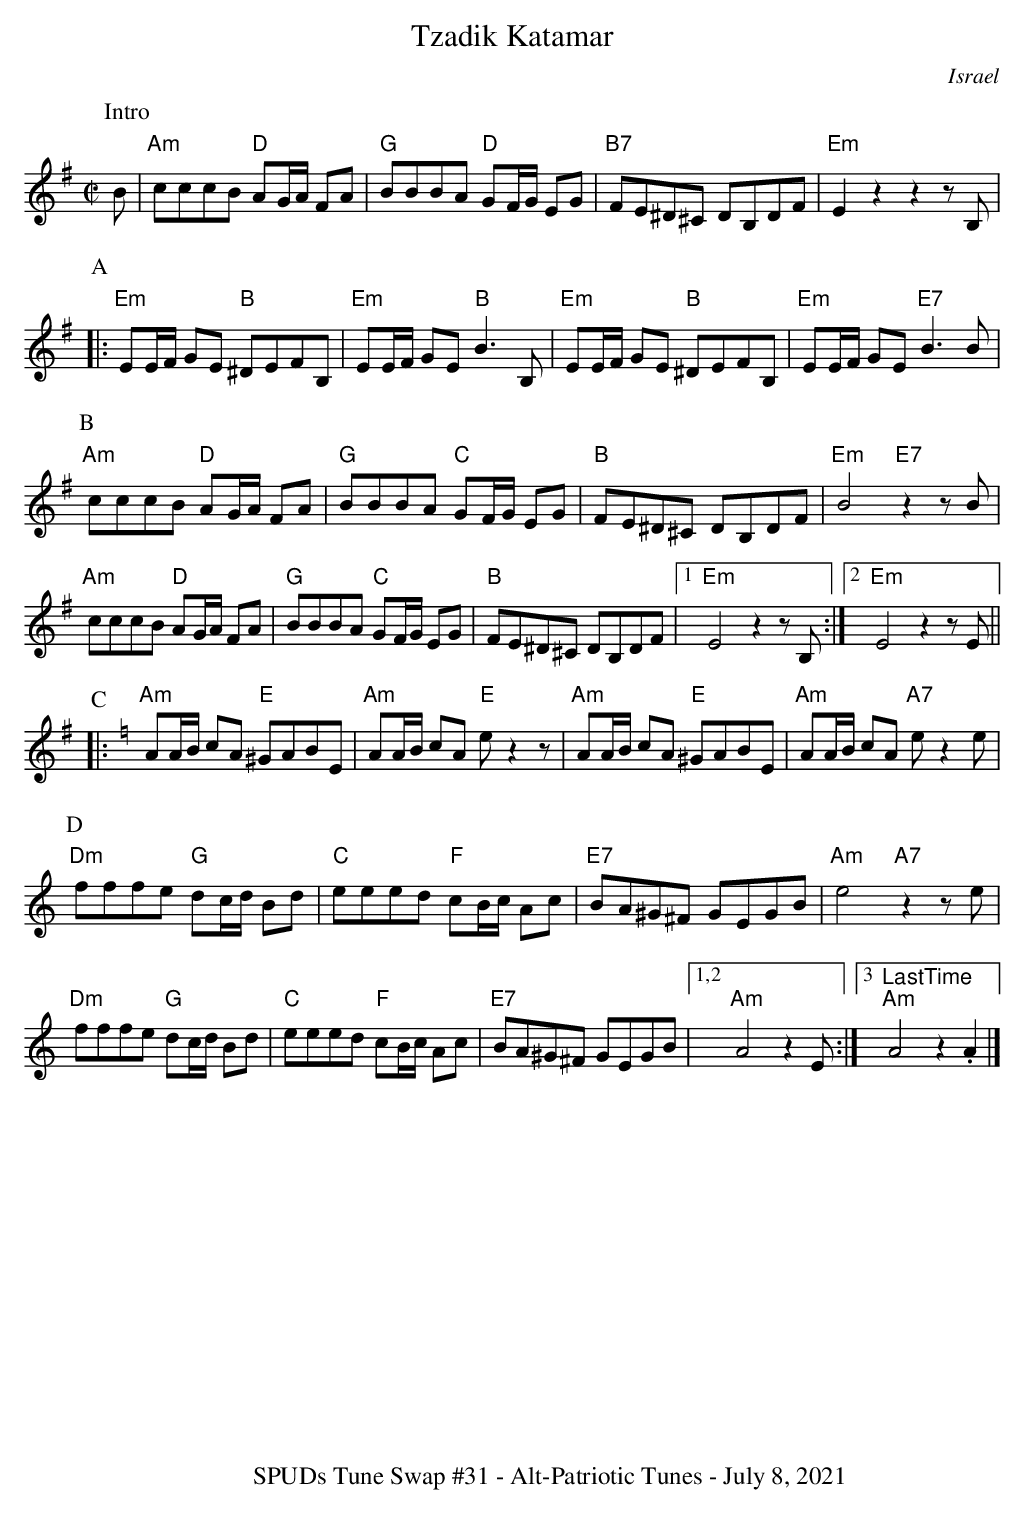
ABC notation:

X:1
T:Tzadik Katamar
O:Israel
M:C|
L:1/8
K:Em
P:Intro
B|"Am"cccB "D"AG/A/ FA|"G"BBBA "D"GF/G/ EG|"B7"FE^D^C DB,DF|"Em"E2z2z2zB,|
P:A
|:"Em"EE/F/ GE "B"^DEFB,|"Em"EE/F/ GE "B"B3B,|"Em"EE/F/ GE "B"^DEFB,|"Em"EE/F/ GE"E7"B3B|
P:B
"Am"cccB "D"AG/A/ FA|"G"BBBA "C"GF/G/ EG|"B"FE^D^C DB,DF|"Em"B4"E7"z2zB|
"Am"cccB "D"AG/A/ FA|"G"BBBA "C"GF/G/ EG|"B"FE^D^C DB,DF|1"Em"E4z2zB,:|2"Em"E4z2zE||
P:C
K:C
|:"Am"AA/B/ cA "E"^GABE|"Am"AA/B/ cA "E"ez2z|"Am"AA/B/ cA "E"^GABE|"Am"AA/B/ cA "A7"ez2e|
P:D
"Dm"fffe "G"dc/d/ Bd|"C"eeed "F"cB/c/ Ac|"E7"BA^G^F GEGB|"Am"e4"A7"z2ze|
"Dm"fffe "G"dc/d/ Bd|"C"eeed "F"cB/c/ Ac|"E7"BA^G^F GEGB|1,2"Am"A4z2E:|3"LastTime" "Am"A4z2.A2|]
